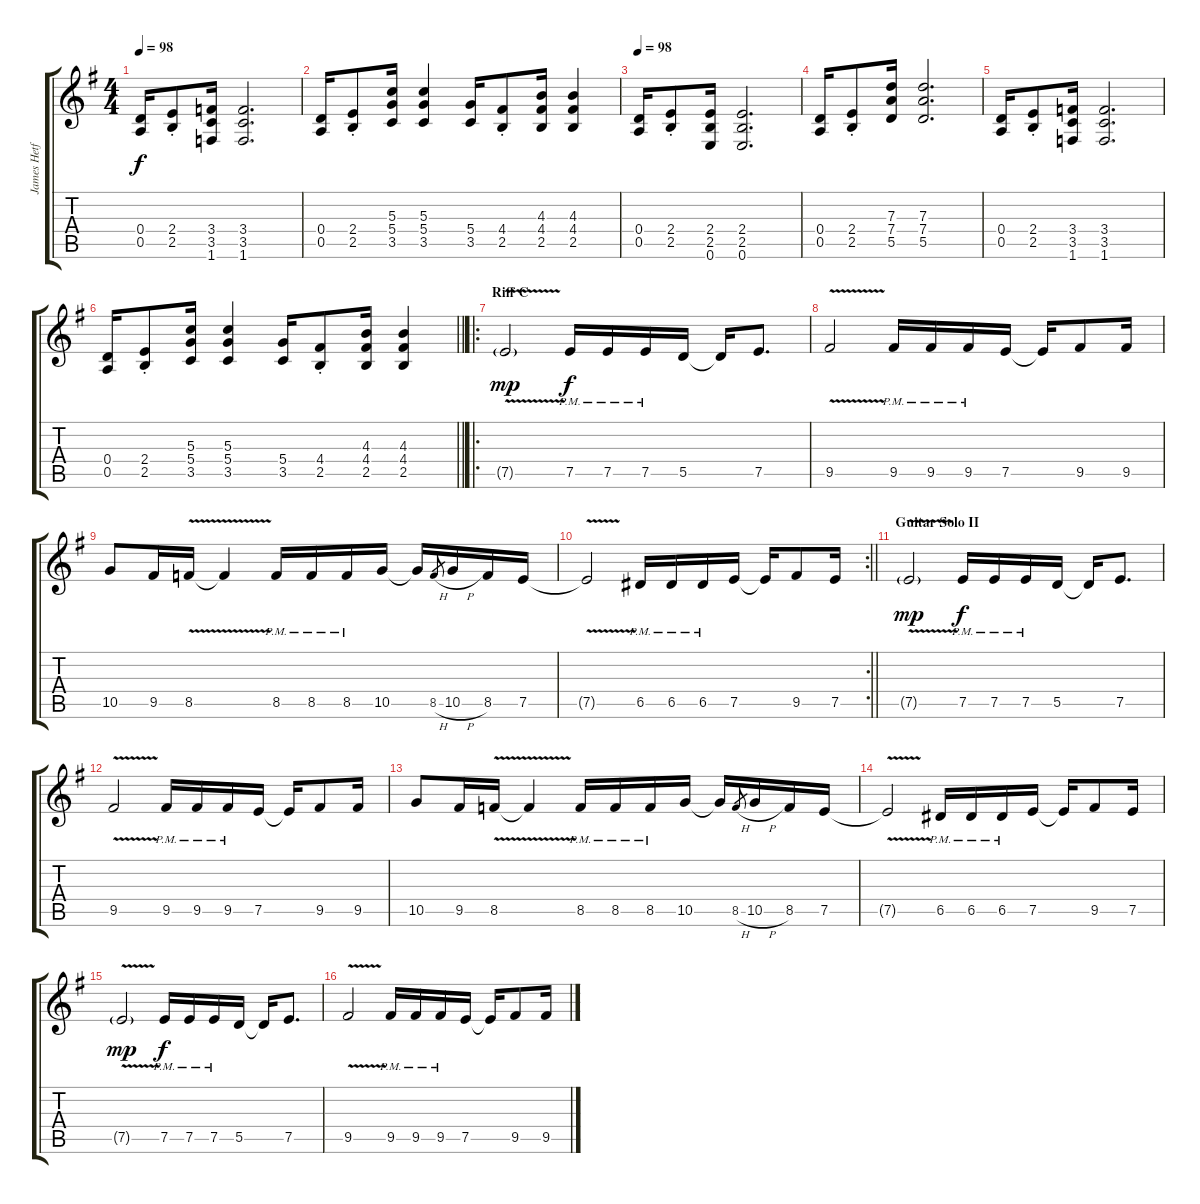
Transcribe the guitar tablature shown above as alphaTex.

\track ("James Hetfield" "James Hetf") {instrument overdrivenguitar}
\staff {score tabs}
\tuning (E4 B3 G3 D3 A2 E2) {hide}
\ts (4 4)
\tempo 98
\clef g2
\ks g
(0.4 0.5).16{dy f} (2.4{st} 2.5{st}).8 (3.4 3.5 1.6).16 (3.4 3.5 1.6).2{d} |
(0.4 0.5).16 (2.4{st} 2.5{st}).8 (5.3 5.4 3.5).16 (5.3 5.4 3.5).4 (5.4 3.5).16 (4.4{st} 2.5{st}).8 (4.3 4.4 2.5).16 (4.3 4.4 2.5).4 |
\tempo 98
(0.4 0.5).16{instrument distortionguitar} (2.4{st} 2.5{st}).8 (2.4 2.5 0.6).16 (2.4 2.5 0.6).2{d} |
(0.4 0.5).16 (2.4{st} 2.5{st}).8 (7.3 7.4 5.5).16 (7.3 7.4 5.5).2{d} |
(0.4 0.5).16 (2.4{st} 2.5{st}).8 (3.4 3.5 1.6).16 (3.4 3.5 1.6).2{d} |
\barLineRight lightlight
(0.4 0.5).16 (2.4{st} 2.5{st}).8 (5.3 5.4 3.5).16 (5.3 5.4 3.5).4 (5.4 3.5).16 (4.4{st} 2.5{st}).8 (4.3 4.4 2.5).16 (4.3 4.4 2.5).4 |
\ro
\section ("" "Riff C")
7.5{v g}.2{dy mp} 7.5{pm}.16{dy f} 7.5{pm}.16 7.5{pm}.16 5.5.16 5.5{t}.16 7.5.8{d} |
9.5{v}.2 9.5{pm}.16 9.5{pm}.16 9.5{pm}.16 7.5.16 7.5{t}.16 9.5.8 9.5.16 |
10.5.8 9.5.16 8.5{v}.16 8.5{t}.4 8.5{pm}.16 8.5{pm}.16 8.5{pm}.16 10.5.16 10.5{t}.16 8.5{h}.8{gr} 10.5{h}.16 8.5.16 7.5.16 |
\rc 2
\barLineRight lightlight
7.5{v t}.2 6.5{pm}.16 6.5{pm}.16 6.5{pm}.16 7.5.16 7.5{t}.16 9.5.8 7.5.16 |
\section ("" "Guitar Solo II")
7.5{v g}.2{dy mp} 7.5{pm}.16{dy f} 7.5{pm}.16 7.5{pm}.16 5.5.16 5.5{t}.16 7.5.8{d} |
9.5{v}.2 9.5{pm}.16 9.5{pm}.16 9.5{pm}.16 7.5.16 7.5{t}.16 9.5.8 9.5.16 |
10.5.8 9.5.16 8.5{v}.16 8.5{t}.4 8.5{pm}.16 8.5{pm}.16 8.5{pm}.16 10.5.16 10.5{t}.16 8.5{h}.8{gr} 10.5{h}.16 8.5.16 7.5.16 |
7.5{v t}.2 6.5{pm}.16 6.5{pm}.16 6.5{pm}.16 7.5.16 7.5{t}.16 9.5.8 7.5.16 |
7.5{v g}.2{dy mp} 7.5{pm}.16{dy f} 7.5{pm}.16 7.5{pm}.16 5.5.16 5.5{t}.16 7.5.8{d} |
9.5{v}.2 9.5{pm}.16 9.5{pm}.16 9.5{pm}.16 7.5.16 7.5{t}.16 9.5.8 9.5.16
